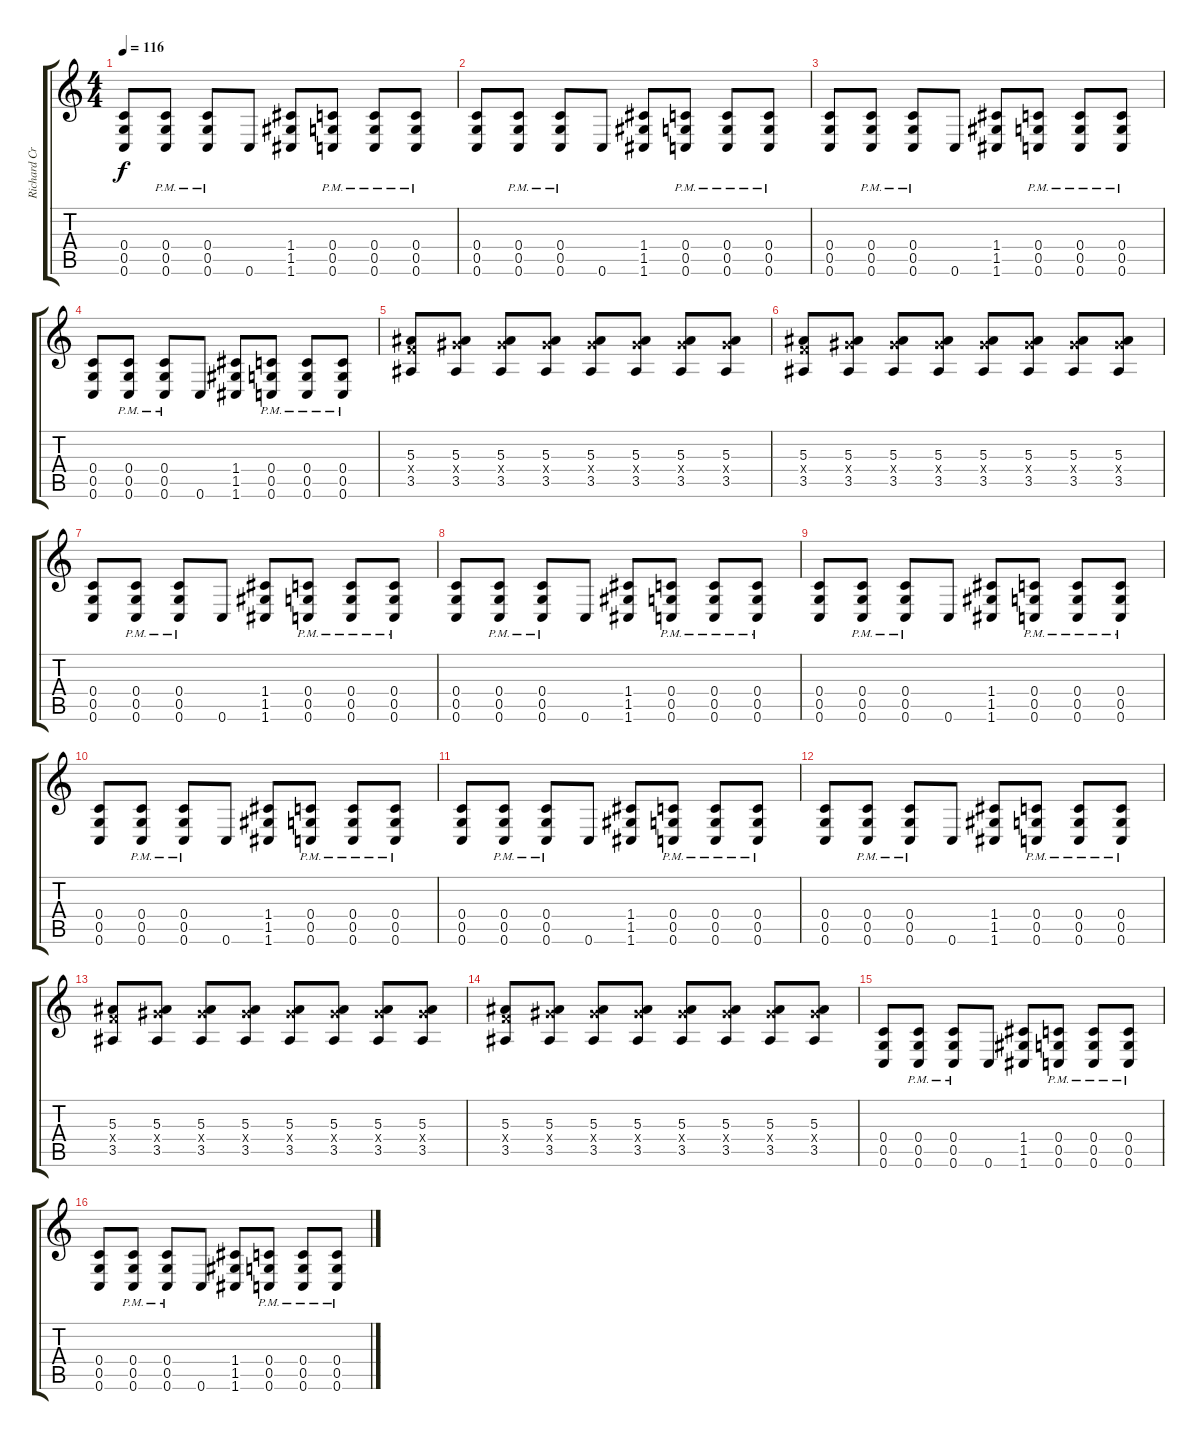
\track ("Richard Cruspe" "Richard Cr") {instrument distortionguitar}
\staff {score tabs}
\tuning (D4 A3 F3 C3 G2 C2) {hide}
\ts (4 4)
\tempo 116
\clef g2
\ks c
(0.4 0.5 0.6).8{dy f instrument distortionguitar} (0.4{pm} 0.5{pm} 0.6{pm}).8 (0.4{pm} 0.5{pm} 0.6{pm}).8 0.6.8 (1.4 1.5 1.6).8 (0.4{pm} 0.5{pm} 0.6{pm}).8 (0.4{pm} 0.5{pm} 0.6{pm}).8 (0.4 0.5 0.6{pm}).8 |
(0.4 0.5 0.6).8 (0.4{pm} 0.5{pm} 0.6{pm}).8 (0.4{pm} 0.5{pm} 0.6{pm}).8 0.6.8 (1.4 1.5 1.6).8 (0.4{pm} 0.5{pm} 0.6{pm}).8 (0.4{pm} 0.5{pm} 0.6{pm}).8 (0.4 0.5 0.6{pm}).8 |
(0.4 0.5 0.6).8 (0.4{pm} 0.5{pm} 0.6{pm}).8 (0.4{pm} 0.5{pm} 0.6{pm}).8 0.6.8 (1.4 1.5 1.6).8 (0.4{pm} 0.5{pm} 0.6{pm}).8 (0.4{pm} 0.5{pm} 0.6{pm}).8 (0.4 0.5 0.6{pm}).8 |
(0.4 0.5 0.6).8 (0.4{pm} 0.5{pm} 0.6{pm}).8 (0.4{pm} 0.5{pm} 0.6{pm}).8 0.6.8 (1.4 1.5 1.6).8 (0.4{pm} 0.5{pm} 0.6{pm}).8 (0.4{pm} 0.5{pm} 0.6{pm}).8 (0.4 0.5 0.6{pm}).8 |
(5.3 5.4{x} 3.5).8 (5.3 8.4{x} 3.5).8 (5.3 8.4{x} 3.5).8 (5.3 8.4{x} 3.5).8 (5.3 8.4{x} 3.5).8 (5.3 8.4{x} 3.5).8 (5.3 8.4{x} 3.5).8 (5.3 8.4{x} 3.5).8 |
(5.3 5.4{x} 3.5).8 (5.3 8.4{x} 3.5).8 (5.3 8.4{x} 3.5).8 (5.3 8.4{x} 3.5).8 (5.3 8.4{x} 3.5).8 (5.3 8.4{x} 3.5).8 (5.3 8.4{x} 3.5).8 (5.3 8.4{x} 3.5).8 |
(0.4 0.5 0.6).8 (0.4{pm} 0.5{pm} 0.6{pm}).8 (0.4{pm} 0.5{pm} 0.6{pm}).8 0.6.8 (1.4 1.5 1.6).8 (0.4{pm} 0.5{pm} 0.6{pm}).8 (0.4{pm} 0.5{pm} 0.6{pm}).8 (0.4 0.5 0.6{pm}).8 |
(0.4 0.5 0.6).8 (0.4{pm} 0.5{pm} 0.6{pm}).8 (0.4{pm} 0.5{pm} 0.6{pm}).8 0.6.8 (1.4 1.5 1.6).8 (0.4{pm} 0.5{pm} 0.6{pm}).8 (0.4{pm} 0.5{pm} 0.6{pm}).8 (0.4 0.5 0.6{pm}).8 |
(0.4 0.5 0.6).8{instrument distortionguitar} (0.4{pm} 0.5{pm} 0.6{pm}).8 (0.4{pm} 0.5{pm} 0.6{pm}).8 0.6.8 (1.4 1.5 1.6).8 (0.4{pm} 0.5{pm} 0.6{pm}).8 (0.4{pm} 0.5{pm} 0.6{pm}).8 (0.4 0.5 0.6{pm}).8 |
(0.4 0.5 0.6).8 (0.4{pm} 0.5{pm} 0.6{pm}).8 (0.4{pm} 0.5{pm} 0.6{pm}).8 0.6.8 (1.4 1.5 1.6).8 (0.4{pm} 0.5{pm} 0.6{pm}).8 (0.4{pm} 0.5{pm} 0.6{pm}).8 (0.4 0.5 0.6{pm}).8 |
(0.4 0.5 0.6).8 (0.4{pm} 0.5{pm} 0.6{pm}).8 (0.4{pm} 0.5{pm} 0.6{pm}).8 0.6.8 (1.4 1.5 1.6).8 (0.4{pm} 0.5{pm} 0.6{pm}).8 (0.4{pm} 0.5{pm} 0.6{pm}).8 (0.4 0.5 0.6{pm}).8 |
(0.4 0.5 0.6).8 (0.4{pm} 0.5{pm} 0.6{pm}).8 (0.4{pm} 0.5{pm} 0.6{pm}).8 0.6.8 (1.4 1.5 1.6).8 (0.4{pm} 0.5{pm} 0.6{pm}).8 (0.4{pm} 0.5{pm} 0.6{pm}).8 (0.4 0.5 0.6{pm}).8 |
(5.3 5.4{x} 3.5).8 (5.3 8.4{x} 3.5).8 (5.3 8.4{x} 3.5).8 (5.3 8.4{x} 3.5).8 (5.3 8.4{x} 3.5).8 (5.3 8.4{x} 3.5).8 (5.3 8.4{x} 3.5).8 (5.3 8.4{x} 3.5).8 |
(5.3 5.4{x} 3.5).8 (5.3 8.4{x} 3.5).8 (5.3 8.4{x} 3.5).8 (5.3 8.4{x} 3.5).8 (5.3 8.4{x} 3.5).8 (5.3 8.4{x} 3.5).8 (5.3 8.4{x} 3.5).8 (5.3 8.4{x} 3.5).8 |
(0.4 0.5 0.6).8 (0.4{pm} 0.5{pm} 0.6{pm}).8 (0.4{pm} 0.5{pm} 0.6{pm}).8 0.6.8 (1.4 1.5 1.6).8 (0.4{pm} 0.5{pm} 0.6{pm}).8 (0.4{pm} 0.5{pm} 0.6{pm}).8 (0.4 0.5 0.6{pm}).8 |
(0.4 0.5 0.6).8 (0.4{pm} 0.5{pm} 0.6{pm}).8 (0.4{pm} 0.5{pm} 0.6{pm}).8 0.6.8 (1.4 1.5 1.6).8 (0.4{pm} 0.5{pm} 0.6{pm}).8 (0.4{pm} 0.5{pm} 0.6{pm}).8 (0.4 0.5 0.6{pm}).8
